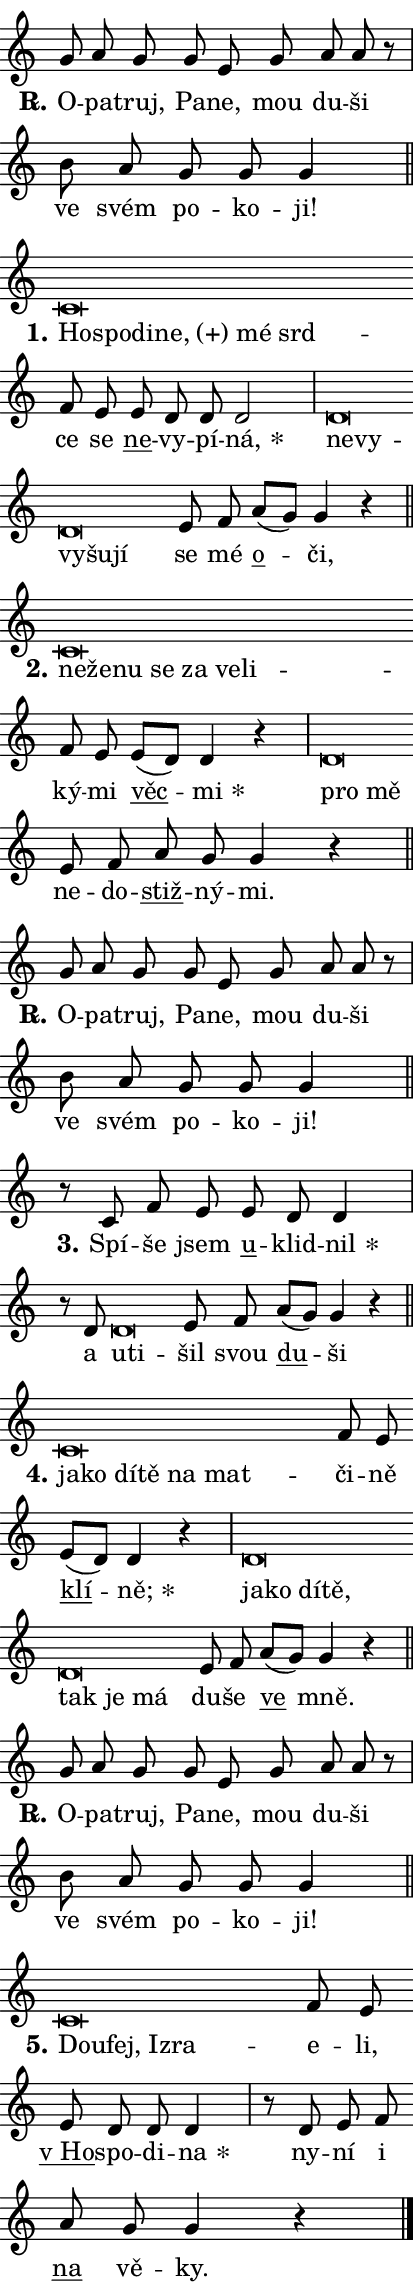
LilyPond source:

\version "2.22.1"
\header { tagline = "" }
\paper {
  indent = 0\cm
  top-margin = 0\cm
  right-margin = 0\cm
  bottom-margin = 0\cm
  left-margin = 0\cm
  paper-width = 7\cm
  page-breaking = #ly:one-page-breaking
  system-system-spacing.basic-distance = #11
  score-system-spacing.basic-distance = #11
  ragged-last = ##f
}


%% Author: Thomas Morley
%% https://lists.gnu.org/archive/html/lilypond-user/2020-05/msg00002.html
#(define (line-position grob)
"Returns position of @var[grob} in current system:
   @code{'start}, if at first time-step
   @code{'end}, if at last time-step
   @code{'middle} otherwise
"
  (let* ((col (ly:item-get-column grob))
         (ln (ly:grob-object col 'left-neighbor))
         (rn (ly:grob-object col 'right-neighbor))
         (col-to-check-left (if (ly:grob? ln) ln col))
         (col-to-check-right (if (ly:grob? rn) rn col))
         (break-dir-left
           (and
             (ly:grob-property col-to-check-left 'non-musical #f)
             (ly:item-break-dir col-to-check-left)))
         (break-dir-right
           (and
             (ly:grob-property col-to-check-right 'non-musical #f)
             (ly:item-break-dir col-to-check-right))))
        (cond ((eqv? 1 break-dir-left) 'start)
              ((eqv? -1 break-dir-right) 'end)
              (else 'middle))))

#(define (tranparent-at-line-position vctor)
  (lambda (grob)
  "Relying on @code{line-position} select the relevant enry from @var{vctor}.
Used to determine transparency,"
    (case (line-position grob)
      ((end) (not (vector-ref vctor 0)))
      ((middle) (not (vector-ref vctor 1)))
      ((start) (not (vector-ref vctor 2))))))

noteHeadBreakVisibility =
#(define-music-function (break-visibility)(vector?)
"Makes @code{NoteHead}s transparent relying on @var{break-visibility}"
#{
  \override NoteHead.transparent =
    #(tranparent-at-line-position break-visibility)
#})

#(define delete-ledgers-for-transparent-note-heads
  (lambda (grob)
    "Reads whether a @code{NoteHead} is transparent.
If so this @code{NoteHead} is removed from @code{'note-heads} from
@var{grob}, which is supposed to be @code{LedgerLineSpanner}.
As a result ledgers are not printed for this @code{NoteHead}"
    (let* ((nhds-array (ly:grob-object grob 'note-heads))
           (nhds-list
             (if (ly:grob-array? nhds-array)
                 (ly:grob-array->list nhds-array)
                 '()))
           ;; Relies on the transparent-property being done before
           ;; Staff.LedgerLineSpanner.after-line-breaking is executed.
           ;; This is fragile ...
           (to-keep
             (remove
               (lambda (nhd)
                 (ly:grob-property nhd 'transparent #f))
               nhds-list)))
      ;; TODO find a better method to iterate over grob-arrays, similiar
      ;; to filter/remove etc for lists
      ;; For now rebuilt from scratch
      (set! (ly:grob-object grob 'note-heads)  '())
      (for-each
        (lambda (nhd)
          (ly:pointer-group-interface::add-grob grob 'note-heads nhd))
        to-keep))))

hideNotes = {
  \noteHeadBreakVisibility #begin-of-line-visible
}
unHideNotes = {
  \noteHeadBreakVisibility #all-visible
}

% work-around for resetting accidentals
% https://lilypond.org/doc/v2.23/Documentation/notation/displaying-rhythms#unmetered-music
cadenzaMeasure = {
  \cadenzaOff
  \partial 1024 s1024
  \cadenzaOn
}

#(define-markup-command (accent layout props text) (markup?)
  "Underline accented syllable"
  (interpret-markup layout props
    #{\markup \override #'(offset . 4.3) \underline { #text }#}))

responsum = \markup \concat {
  "R" \hspace #-1.05 \path #0.1 #'((moveto 0 0.07) (lineto 0.9 0.8)) \hspace #0.05 "."
}

\layout {
    \context {
        \Staff
        \remove "Time_signature_engraver"
        \override LedgerLineSpanner.after-line-breaking = #delete-ledgers-for-transparent-note-heads
    }
    \context {
        \Voice {
            \override NoteHead.output-attributes = #'((class . "notehead"))
            \override Hairpin.height = #0.55
        }
    }
    \context {
        \Lyrics {
            \override StanzaNumber.output-attributes = #'((class . "stanzanumber"))
            \override LyricSpace.minimum-distance = #0.9
            \override LyricText.font-name = #"TeX Gyre Schola"
            \override LyricText.font-size = 1
            \override StanzaNumber.font-name = #"TeX Gyre Schola Bold"
            \override StanzaNumber.font-size = 1
        }
    }
}

% magnetic-lyrics.ily
%
%   written by
%     Jean Abou Samra <jean@abou-samra.fr>
%     Werner Lemberg <wl@gnu.org>
%
%   adapted by
%     Jiri Hon <jiri.hon@gmail.com>
%
% Version 2022-Apr-15

% https://www.mail-archive.com/lilypond-user@gnu.org/msg149350.html

#(define (Left_hyphen_pointer_engraver context)
   "Collect syllable-hyphen-syllable occurrences in lyrics and store
them in properties.  This engraver only looks to the left.  For
example, if the lyrics input is @code{foo -- bar}, it does the
following.

@itemize @bullet
@item
Set the @code{text} property of the @code{LyricHyphen} grob between
@q{foo} and @q{bar} to @code{foo}.

@item
Set the @code{left-hyphen} property of the @code{LyricText} grob with
text @q{foo} to the @code{LyricHyphen} grob between @q{foo} and
@q{bar}.
@end itemize

Use this auxiliary engraver in combination with the
@code{lyric-@/text::@/apply-@/magnetic-@/offset!} hook."
   (let ((hyphen #f)
         (text #f))
     (make-engraver
      (acknowledgers
       ((lyric-syllable-interface engraver grob source-engraver)
        (set! text grob)))
      (end-acknowledgers
       ((lyric-hyphen-interface engraver grob source-engraver)
        ;(when (not (grob::has-interface grob 'lyric-space-interface))
          (set! hyphen grob)));)
      ((stop-translation-timestep engraver)
       (when (and text hyphen)
         (ly:grob-set-object! text 'left-hyphen hyphen))
       (set! text #f)
       (set! hyphen #f)))))

#(define (lyric-text::apply-magnetic-offset! grob)
   "If the space between two syllables is less than the value in
property @code{LyricText@/.details@/.squash-threshold}, move the right
syllable to the left so that it gets concatenated with the left
syllable.

Use this function as a hook for
@code{LyricText@/.after-@/line-@/breaking} if the
@code{Left_@/hyphen_@/pointer_@/engraver} is active."
   (let ((hyphen (ly:grob-object grob 'left-hyphen #f)))
     (when hyphen
       (let ((left-text (ly:spanner-bound hyphen LEFT)))
         (when (grob::has-interface left-text 'lyric-syllable-interface)
           (let* ((common (ly:grob-common-refpoint grob left-text X))
                  (this-x-ext (ly:grob-extent grob common X))
                  (left-x-ext
                   (begin
                     ;; Trigger magnetism for left-text.
                     (ly:grob-property left-text 'after-line-breaking)
                     (ly:grob-extent left-text common X)))
                  ;; `delta` is the gap width between two syllables.
                  (delta (- (interval-start this-x-ext)
                            (interval-end left-x-ext)))
                  (details (ly:grob-property grob 'details))
                  (threshold (assoc-get 'squash-threshold details 0.2)))
             (when (< delta threshold)
               (let* (;; We have to manipulate the input text so that
                      ;; ligatures crossing syllable boundaries are not
                      ;; disabled.  For languages based on the Latin
                      ;; script this is essentially a beautification.
                      ;; However, for non-Western scripts it can be a
                      ;; necessity.
                      (lt (ly:grob-property left-text 'text))
                      (rt (ly:grob-property grob 'text))
                      (is-space (grob::has-interface hyphen 'lyric-space-interface))
                      (space (if is-space " " ""))
                      (space-markup (grob-interpret-markup grob " "))
                      (space-size (interval-length (ly:stencil-extent space-markup X)))
                      (extra-delta (if is-space space-size 0))
                      ;; Append new syllable.
                      (ltrt-space (if (and (string? lt) (string? rt))
                                (string-append lt space rt)
                                (make-concat-markup (list lt space rt))))
                      ;; Right-align `ltrt` to the right side.
                      (ltrt-space-markup (grob-interpret-markup
                               grob
                               (make-translate-markup
                                (cons (interval-length this-x-ext) 0)
                                (make-right-align-markup ltrt-space)))))
                 (begin
                   ;; Don't print `left-text`.
                   (ly:grob-set-property! left-text 'stencil #f)
                   ;; Set text and stencil (which holds all collected
                   ;; syllables so far) and shift it to the left.
                   (ly:grob-set-property! grob 'text ltrt-space)
                   (ly:grob-set-property! grob 'stencil ltrt-space-markup)
                   (ly:grob-translate-axis! grob (- (- delta extra-delta)) X))))))))))


#(define (lyric-hyphen::displace-bounds-first grob)
   ;; Make very sure this callback isn't triggered too early.
   (let ((left (ly:spanner-bound grob LEFT))
         (right (ly:spanner-bound grob RIGHT)))
     (ly:grob-property left 'after-line-breaking)
     (ly:grob-property right 'after-line-breaking)
     (ly:lyric-hyphen::print grob)))

squashThreshold = #0.4

\layout {
  \context {
    \Lyrics
    \consists #Left_hyphen_pointer_engraver
    \override LyricText.after-line-breaking =
      #lyric-text::apply-magnetic-offset!
    \override LyricHyphen.stencil = #lyric-hyphen::displace-bounds-first
    \override LyricText.details.squash-threshold = \squashThreshold
    \override LyricHyphen.minimum-distance = 0
    \override LyricHyphen.minimum-length = \squashThreshold
  }
}

squash = \override LyricText.details.squash-threshold = 9999
unSquash = \override LyricText.details.squash-threshold = \squashThreshold

left = \override LyricText.self-alignment-X = #LEFT
unLeft = \revert LyricText.self-alignment-X

starOffset = #(lambda (grob) 
                (let ((x_offset (ly:self-alignment-interface::aligned-on-x-parent grob)))
                  (if (= x_offset 0) 0 (+ x_offset 1.2))))

star = #(define-music-function (syllable)(string?)
"Append star separator at the end of a syllable"
#{
  \once \override LyricText.X-offset = #starOffset
  \lyricmode { \markup {
    #syllable
    \override #'((font-name . "TeX Gyre Schola Bold")) \hspace #0.2 \lower #0.65 \larger "*"
  } }
#})

starAccent = #(define-music-function (syllable)(string?)
"Append star separator at the end of a syllable and make accent"
#{
  \once \override LyricText.X-offset = #starOffset
  \lyricmode { \markup {
    \accent #syllable
    \override #'((font-name . "TeX Gyre Schola Bold")) \hspace #0.2 \lower #0.65 \larger "*"
  } }
#})

breath = #(define-music-function (syllable)(string?)
"Append breathing indicator at the end of a syllable"
#{
  \lyricmode { \markup { #syllable "+" } }
#})

optionalBreath = #(define-music-function (syllable)(string?)
"Append optional breathing indicator at the end of a syllable"
#{
  \lyricmode { \markup { #syllable "(+)" } }
#})


\score {
    <<
        \new Voice = "melody" { \cadenzaOn \key c \major \relative { g'8 a g g e g a a r \cadenzaMeasure \bar "|" b a g g g4 \cadenzaMeasure \bar "||" \break }
\relative { c'\breve*1/16 \hideNotes \breve*1/16 \bar "" \breve*1/16 \bar "" \breve*1/16 \bar "" \breve*1/16 \breve*1/16 \bar "" \unHideNotes f8 e \bar "" e d d d2 \cadenzaMeasure \bar "|" d\breve*1/16 \hideNotes \breve*1/16 \bar "" \breve*1/16 \bar "" \breve*1/16 \breve*1/16 \bar "" \unHideNotes e8 f \bar "" a[( g)] g4 r \cadenzaMeasure \bar "||" \break }
\relative { c'\breve*1/16 \hideNotes \breve*1/16 \bar "" \breve*1/16 \bar "" \breve*1/16 \bar "" \breve*1/16 \bar "" \breve*1/16 \breve*1/16 \bar "" \unHideNotes f8 e \bar "" e[( d)] d4 r \cadenzaMeasure \bar "|" d\breve*1/16 \hideNotes \breve*1/16 \bar "" \unHideNotes e8 f \bar "" a g g4 r \cadenzaMeasure \bar "||" \break }
\relative { g'8 a g g e g a a r \cadenzaMeasure \bar "|" b a g g g4 \cadenzaMeasure \bar "||" \break }
\relative { r8 c'8 f8 e \bar "" e d d4 \cadenzaMeasure \bar "|" r8 d8 d\breve*1/16 \hideNotes \breve*1/16 \bar "" \unHideNotes e8 f \bar "" a[( g)] g4 r \cadenzaMeasure \bar "||" \break }
\relative { c'\breve*1/16 \hideNotes \breve*1/16 \bar "" \breve*1/16 \bar "" \breve*1/16 \bar "" \breve*1/16 \breve*1/16 \bar "" \unHideNotes f8 e \bar "" e[( d)] d4 r \cadenzaMeasure \bar "|" d\breve*1/16 \hideNotes \breve*1/16 \bar "" \breve*1/16 \bar "" \breve*1/16 \bar "" \breve*1/16 \bar "" \breve*1/16 \breve*1/16 \bar "" \unHideNotes e8 f \bar "" a[( g)] g4 r \cadenzaMeasure \bar "||" \break }
\relative { g'8 a g g e g a a r \cadenzaMeasure \bar "|" b a g g g4 \cadenzaMeasure \bar "||" \break }
\relative { c'\breve*1/16 \hideNotes \breve*1/16 \bar "" \breve*1/16 \breve*1/16 \bar "" \unHideNotes f8 e \bar "" e d d d4 \cadenzaMeasure \bar "|" r8 d e8 f \bar "" a g g4 r \cadenzaMeasure \bar "||" \break } \bar "|." }
        \new Lyrics \lyricsto "melody" { \lyricmode { \set stanza = \responsum
O -- pa -- truj, Pa -- ne, mou du -- ši ve svém po -- ko -- ji!
\set stanza = "1."
\left Ho -- \squash spo -- di -- \optionalBreath ne, mé srd -- \unLeft \unSquash ce se \markup \accent ne -- vy -- pí -- \star ná, \left ne -- \squash vy -- vy -- šu -- jí \unLeft \unSquash se mé \markup \accent o -- či,
\set stanza = "2."
\left ne -- \squash že -- nu se za ve -- li -- \unLeft \unSquash ký -- mi \markup \accent věc -- \star mi \left pro \squash mě \unLeft \unSquash ne -- do -- \markup \accent stiž -- ný -- mi.
\set stanza = \responsum
O -- pa -- truj, Pa -- ne, mou du -- ši ve svém po -- ko -- ji!
\set stanza = "3."
Spí -- še jsem \markup \accent u -- klid -- \star nil a \left u -- \squash ti -- \unLeft \unSquash šil svou \markup \accent du -- ši
\set stanza = "4."
\left ja -- \squash ko dí -- tě na mat -- \unLeft \unSquash či -- ně \markup \accent klí -- \star ně; \left ja -- \squash ko dí -- tě, tak je má \unLeft \unSquash du -- še \markup \accent ve mně.
\set stanza = \responsum
O -- pa -- truj, Pa -- ne, mou du -- ši ve svém po -- ko -- ji!
\set stanza = "5."
\left Dou -- \squash fej, Iz -- ra -- \unLeft \unSquash e -- li, \markup \accent "v Ho" -- spo -- di -- \star na ny -- ní i \markup \accent na vě -- ky. } }
    >>
    \layout {}
}
